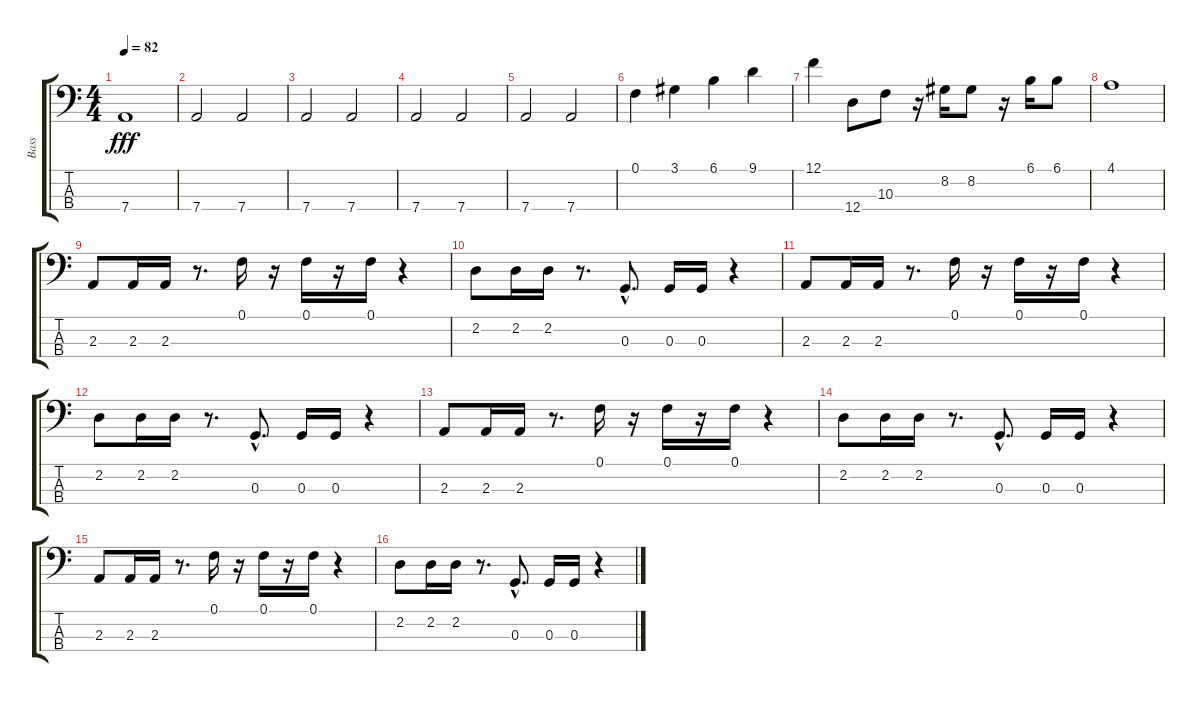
\track ("Bass" "Bass") {instrument electricbasspick}
\staff {score tabs}
\tuning (F2 C2 G1 D1) {hide}
\ts (4 4)
\tempo 82
\clef f4
\ks c
7.4.1{dy fff} |
7.4.2 7.4.2 |
7.4.2 7.4.2 |
7.4.2 7.4.2 |
7.4.2 7.4.2 |
0.1.4 3.1.4 6.1.4 9.1.4 |
12.1.4 12.4.8 10.3.8 r.16 8.2.16 8.2.8 r.16 6.1.16 6.1.8 |
4.1.1 |
2.3.8 2.3.16 2.3.16 r.8{d} 0.1.16 r.16 0.1.16 r.16 0.1.16 r.4 |
2.2.8 2.2.16 2.2.16 r.8{d} 0.3{hac}.8{d} 0.3.16 0.3.16 r.4 |
2.3.8 2.3.16 2.3.16 r.8{d} 0.1.16 r.16 0.1.16 r.16 0.1.16 r.4 |
2.2.8 2.2.16 2.2.16 r.8{d} 0.3{hac}.8{d} 0.3.16 0.3.16 r.4 |
2.3.8 2.3.16 2.3.16 r.8{d} 0.1.16 r.16 0.1.16 r.16 0.1.16 r.4 |
2.2.8 2.2.16 2.2.16 r.8{d} 0.3{hac}.8{d} 0.3.16 0.3.16 r.4 |
2.3.8 2.3.16 2.3.16 r.8{d} 0.1.16 r.16 0.1.16 r.16 0.1.16 r.4 |
2.2.8 2.2.16 2.2.16 r.8{d} 0.3{hac}.8{d} 0.3.16 0.3.16 r.4
